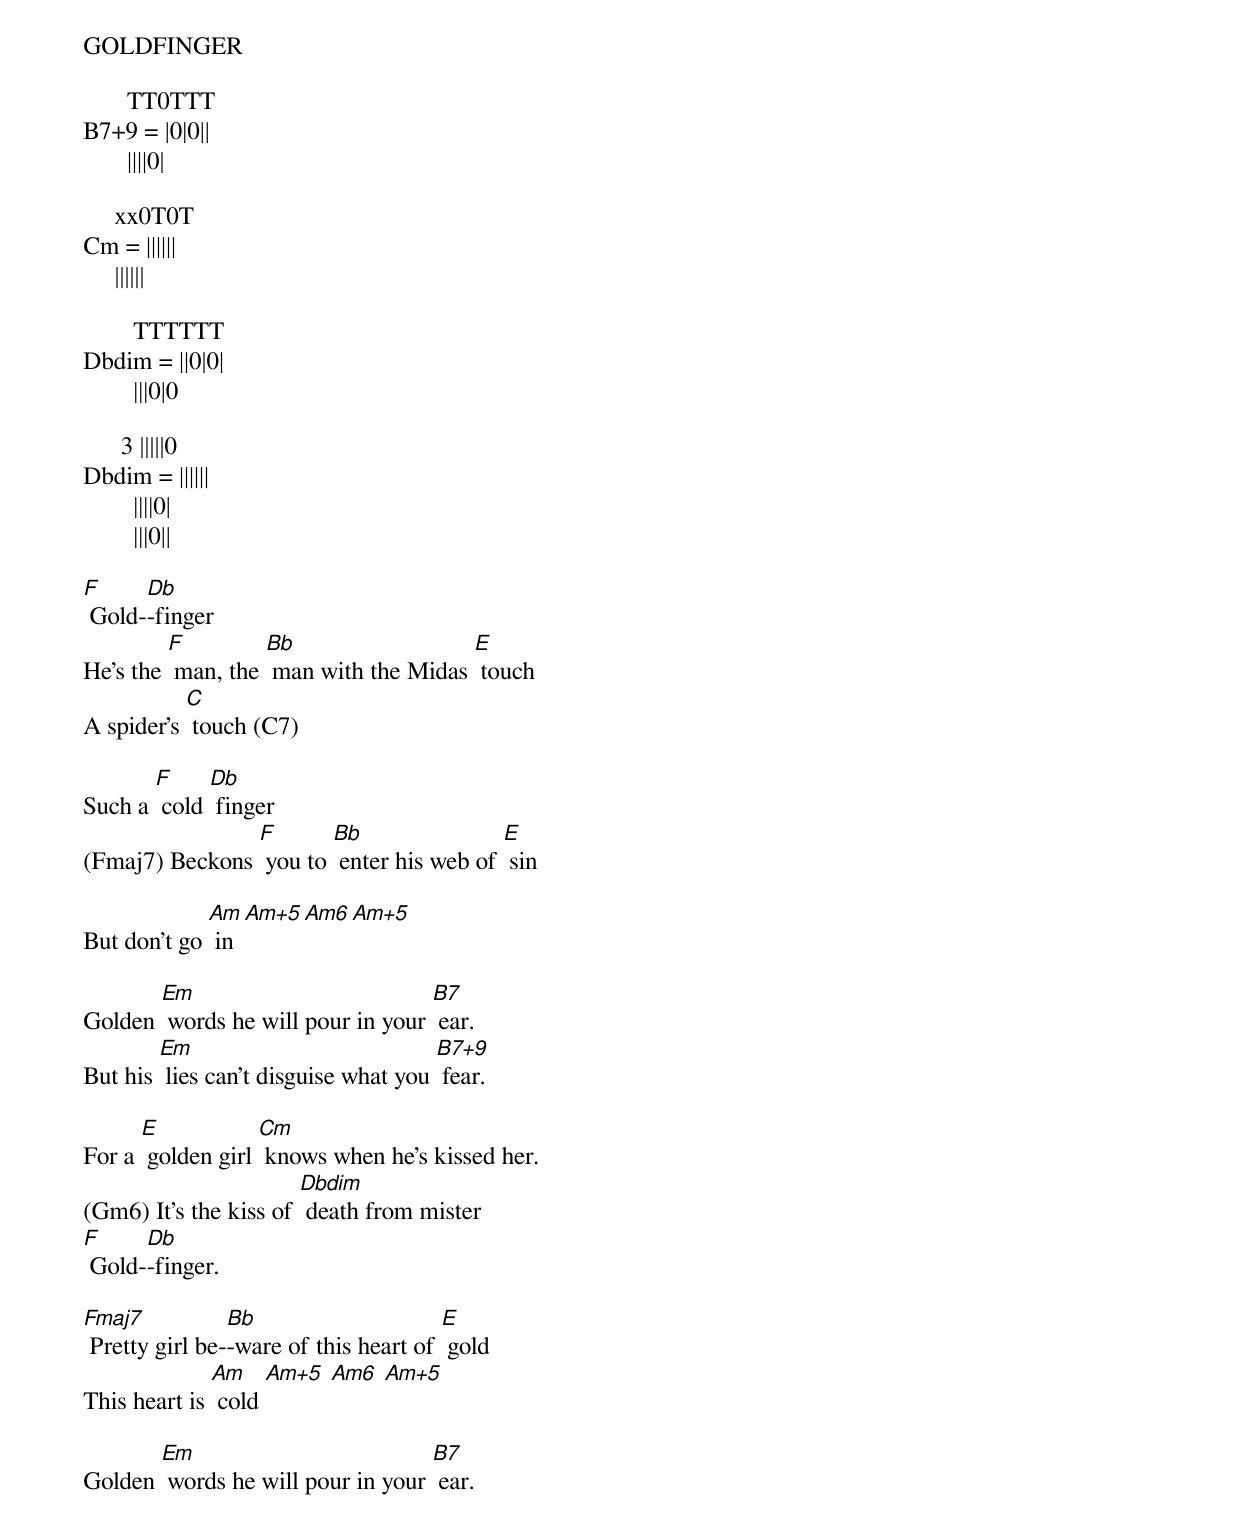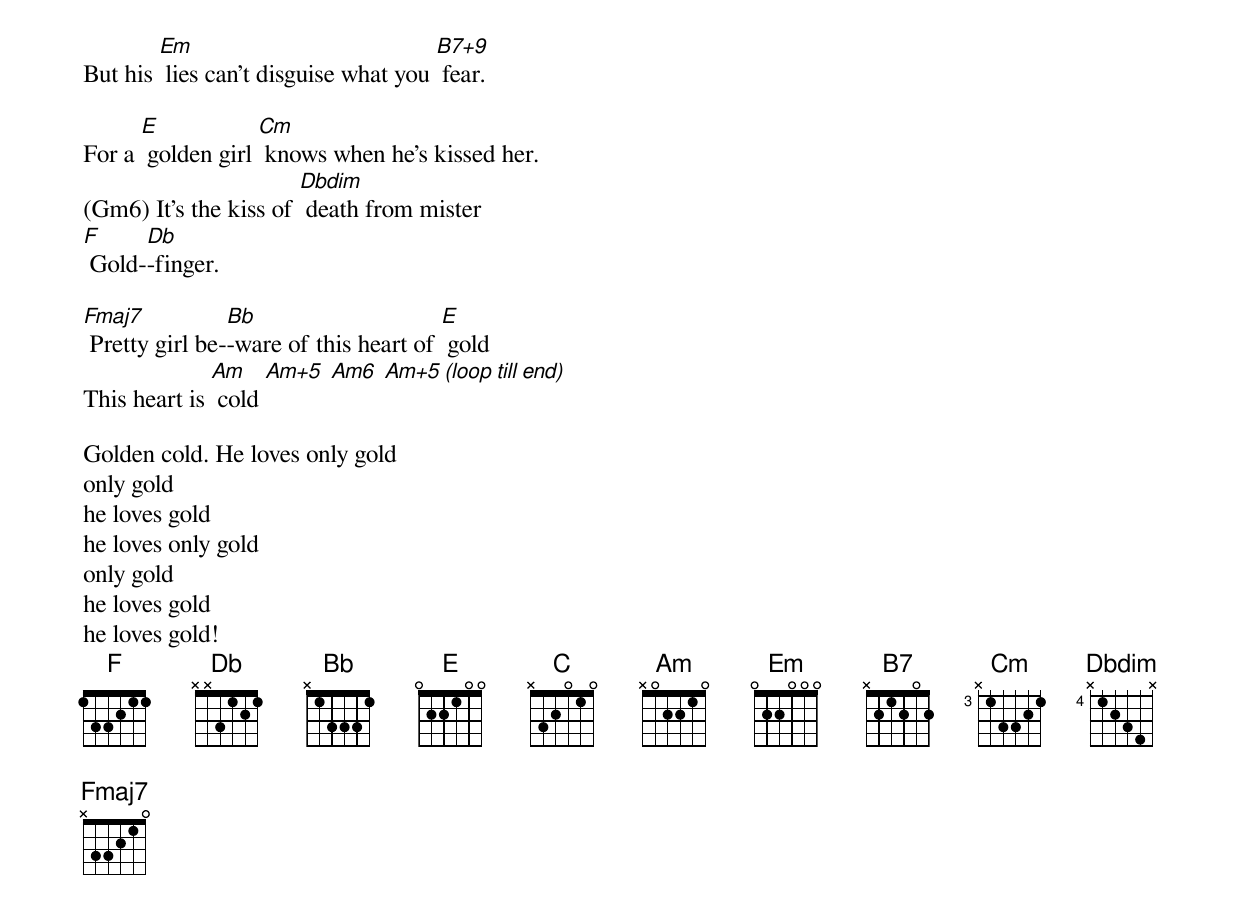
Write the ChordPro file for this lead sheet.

GOLDFINGER

       TT0TTT
B7+9 = |0|0||
       ||||0|

     xx0T0T
Cm = ||||||
     ||||||

        TTTTTT
Dbdim = ||0|0|
        |||0|0

      3 |||||0
Dbdim = ||||||
        ||||0|
        |||0||

[F] Gold-[Db]-finger
He's the [F] man, the [Bb] man with the Midas [E] touch
A spider's [C] touch (C7)

Such a [F] cold [Db] finger
(Fmaj7) Beckons [F] you to [Bb] enter his web of [E] sin

But don't go [Am] in [Am+5 Am6 Am+5]

Golden [Em] words he will pour in your [B7] ear.
But his [Em] lies can't disguise what you [B7+9] fear.

For a [E] golden girl [Cm] knows when he's kissed her.
(Gm6) It's the kiss of [Dbdim] death from mister
[F] Gold-[Db]-finger.

[Fmaj7] Pretty girl be-[Bb]-ware of this heart of [E] gold
This heart is [Am] cold [Am+5  Am6  Am+5]

Golden [Em] words he will pour in your [B7] ear.
But his [Em] lies can't disguise what you [B7+9] fear.

For a [E] golden girl [Cm] knows when he's kissed her.
(Gm6) It's the kiss of [Dbdim] death from mister
[F] Gold-[Db]-finger.

[Fmaj7] Pretty girl be-[Bb]-ware of this heart of [E] gold
This heart is [Am] cold [Am+5  Am6  Am+5 (loop till end)]

Golden cold. He loves only gold
only gold
he loves gold
he loves only gold
only gold
he loves gold
he loves gold!
